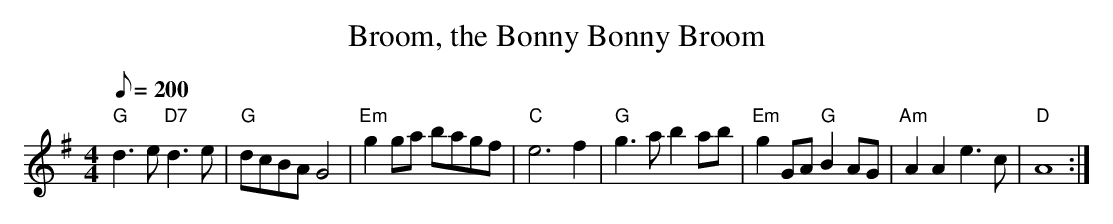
X:1
T:Broom, the Bonny Bonny Broom
M:4/4
L:1/8
Q:1/8=200
K:G
"G"d3e "D7"d3e | "G"dcBA G4 | "Em"g2ga bagf | "C"e6 f2 | \
"G"g3a b2ab | "Em"g2GA "G"B2AG | "Am"A2A2 e3c | "D"A8 :|
